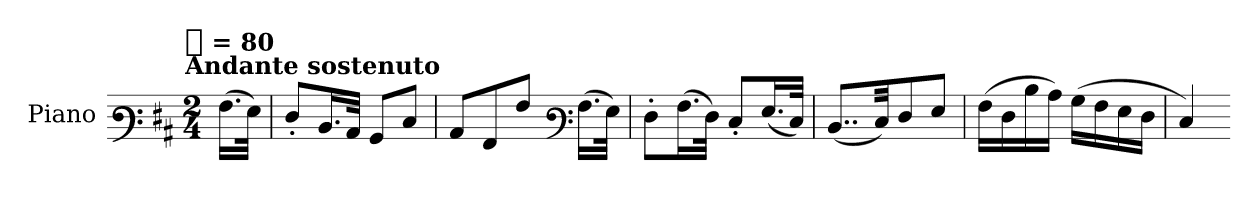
**kern
*part1
*staff1
*I"Piano
*I'Pno
*clefF3
*k[f#c#]
!!LO:TX:omd:t=[8th] = 80\nAndante sostenuto
*M2/4
*MM40
=
(16.A!LL
32G!JJk)
=1
8F#'!L
16.D!L
32C#!JJk
8BB!L
8E!J
=2
8C#!L
8AA!
8A!J
*clefF3
(16.ALL
32GJJk)
=3
8F#'L
(16.AL
32F#JJk)
8E'/L
(16.G/L
32E/JJk)
=4
(8..DL
32Ekk)
8F#
8GJ
=5
(16ALL
16F#
16d
16c#JJ)
(16BLL
16A
16G
16F#JJ
=6
4E)
=-
*-
